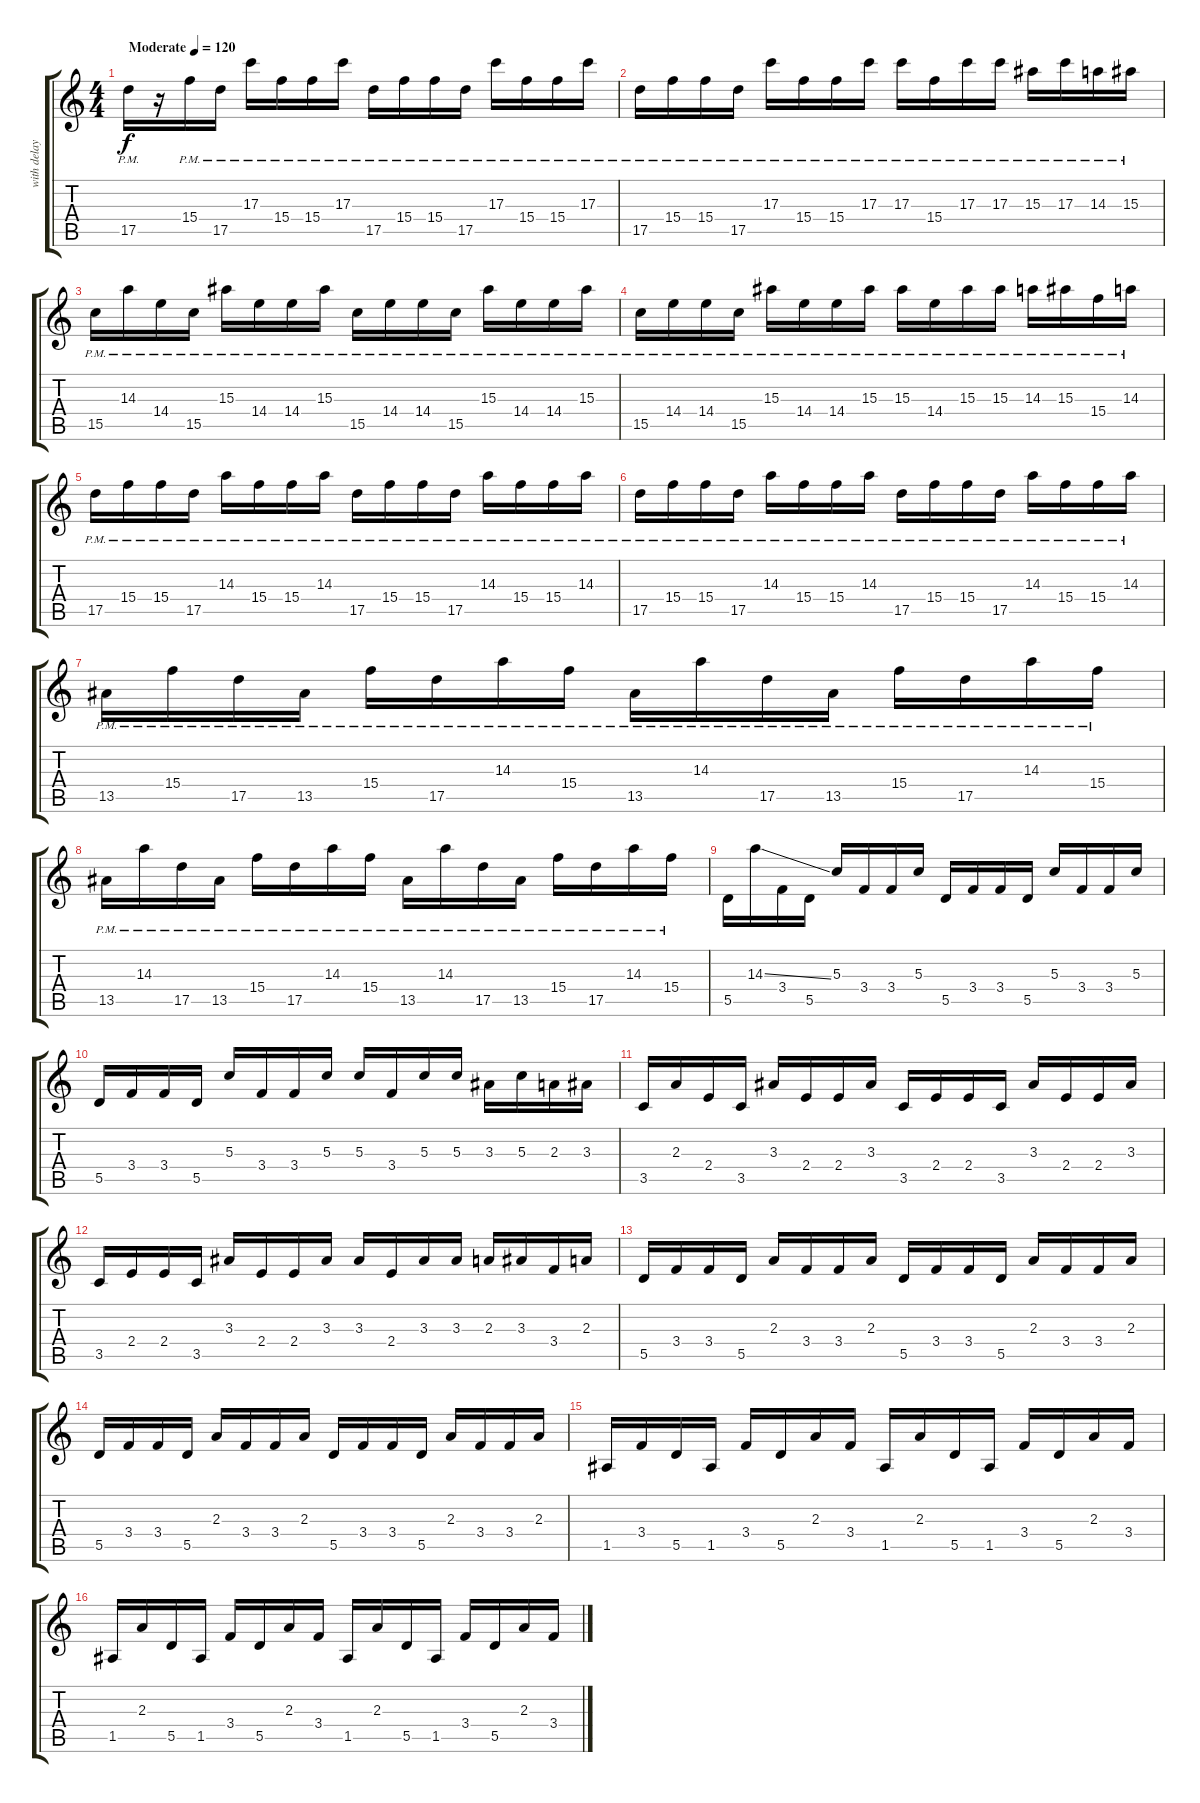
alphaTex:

\track ("with delay" "with delay") {instrument acousticguitarsteel}
\staff {score tabs}
\tuning (E4 C4 G3 D3 A2 E2) {hide}
\ts (4 4)
\tempo (120 "Moderate")
\clef g2
\ks c
17.5{pm}.16{dy f instrument acousticguitarsteel} r.16 15.4{pm}.16 17.5{pm}.16 17.3{pm}.16 15.4{pm}.16 15.4{pm}.16 17.3{pm}.16 17.5{pm}.16 15.4{pm}.16 15.4{pm}.16 17.5{pm}.16 17.3{pm}.16 15.4{pm}.16 15.4{pm}.16 17.3{pm}.16 |
17.5{pm}.16 15.4{pm}.16 15.4{pm}.16 17.5{pm}.16 17.3{pm}.16 15.4{pm}.16 15.4{pm}.16 17.3{pm}.16 17.3{pm}.16 15.4{pm}.16 17.3{pm}.16 17.3{pm}.16 15.3{pm}.16 17.3{pm}.16 14.3{pm}.16 15.3{pm}.16 |
15.5{pm}.16 14.3{pm}.16 14.4{pm}.16 15.5{pm}.16 15.3{pm}.16 14.4{pm}.16 14.4{pm}.16 15.3{pm}.16 15.5{pm}.16 14.4{pm}.16 14.4{pm}.16 15.5{pm}.16 15.3{pm}.16 14.4{pm}.16 14.4{pm}.16 15.3{pm}.16 |
15.5{pm}.16 14.4{pm}.16 14.4{pm}.16 15.5{pm}.16 15.3{pm}.16 14.4{pm}.16 14.4{pm}.16 15.3{pm}.16 15.3{pm}.16 14.4{pm}.16 15.3{pm}.16 15.3{pm}.16 14.3{pm}.16 15.3{pm}.16 15.4{pm}.16 14.3{pm}.16 |
17.5{pm}.16 15.4{pm}.16 15.4{pm}.16 17.5{pm}.16 14.3{pm}.16 15.4{pm}.16 15.4{pm}.16 14.3{pm}.16 17.5{pm}.16 15.4{pm}.16 15.4{pm}.16 17.5{pm}.16 14.3{pm}.16 15.4{pm}.16 15.4{pm}.16 14.3{pm}.16 |
17.5{pm}.16 15.4{pm}.16 15.4{pm}.16 17.5{pm}.16 14.3{pm}.16 15.4{pm}.16 15.4{pm}.16 14.3{pm}.16 17.5{pm}.16 15.4{pm}.16 15.4{pm}.16 17.5{pm}.16 14.3{pm}.16 15.4{pm}.16 15.4{pm}.16 14.3{pm}.16 |
13.5{pm}.16 15.4{pm}.16 17.5{pm}.16 13.5{pm}.16 15.4{pm}.16 17.5{pm}.16 14.3{pm}.16 15.4{pm}.16 13.5{pm}.16 14.3{pm}.16 17.5{pm}.16 13.5{pm}.16 15.4{pm}.16 17.5{pm}.16 14.3{pm}.16 15.4{pm}.16 |
13.5{pm}.16 14.3{pm}.16 17.5{pm}.16 13.5{pm}.16 15.4{pm}.16 17.5{pm}.16 14.3{pm}.16 15.4{pm}.16 13.5{pm}.16 14.3{pm}.16 17.5{pm}.16 13.5{pm}.16 15.4{pm}.16 17.5{pm}.16 14.3{pm}.16 15.4{pm}.16 |
5.5.16 14.3{ss}.16 3.4.16 5.5.16 5.3.16 3.4.16 3.4.16 5.3.16 5.5.16 3.4.16 3.4.16 5.5.16 5.3.16 3.4.16 3.4.16 5.3.16 |
5.5.16 3.4.16 3.4.16 5.5.16 5.3.16 3.4.16 3.4.16 5.3.16 5.3.16 3.4.16 5.3.16 5.3.16 3.3.16 5.3.16 2.3.16 3.3.16 |
3.5.16 2.3.16 2.4.16 3.5.16 3.3.16 2.4.16 2.4.16 3.3.16 3.5.16 2.4.16 2.4.16 3.5.16 3.3.16 2.4.16 2.4.16 3.3.16 |
3.5.16 2.4.16 2.4.16 3.5.16 3.3.16 2.4.16 2.4.16 3.3.16 3.3.16 2.4.16 3.3.16 3.3.16 2.3.16 3.3.16 3.4.16 2.3.16 |
5.5.16 3.4.16 3.4.16 5.5.16 2.3.16 3.4.16 3.4.16 2.3.16 5.5.16 3.4.16 3.4.16 5.5.16 2.3.16 3.4.16 3.4.16 2.3.16 |
5.5.16 3.4.16 3.4.16 5.5.16 2.3.16 3.4.16 3.4.16 2.3.16 5.5.16 3.4.16 3.4.16 5.5.16 2.3.16 3.4.16 3.4.16 2.3.16 |
1.5.16 3.4.16 5.5.16 1.5.16 3.4.16 5.5.16 2.3.16 3.4.16 1.5.16 2.3.16 5.5.16 1.5.16 3.4.16 5.5.16 2.3.16 3.4.16 |
1.5.16 2.3.16 5.5.16 1.5.16 3.4.16 5.5.16 2.3.16 3.4.16 1.5.16 2.3.16 5.5.16 1.5.16 3.4.16 5.5.16 2.3.16 3.4.16
